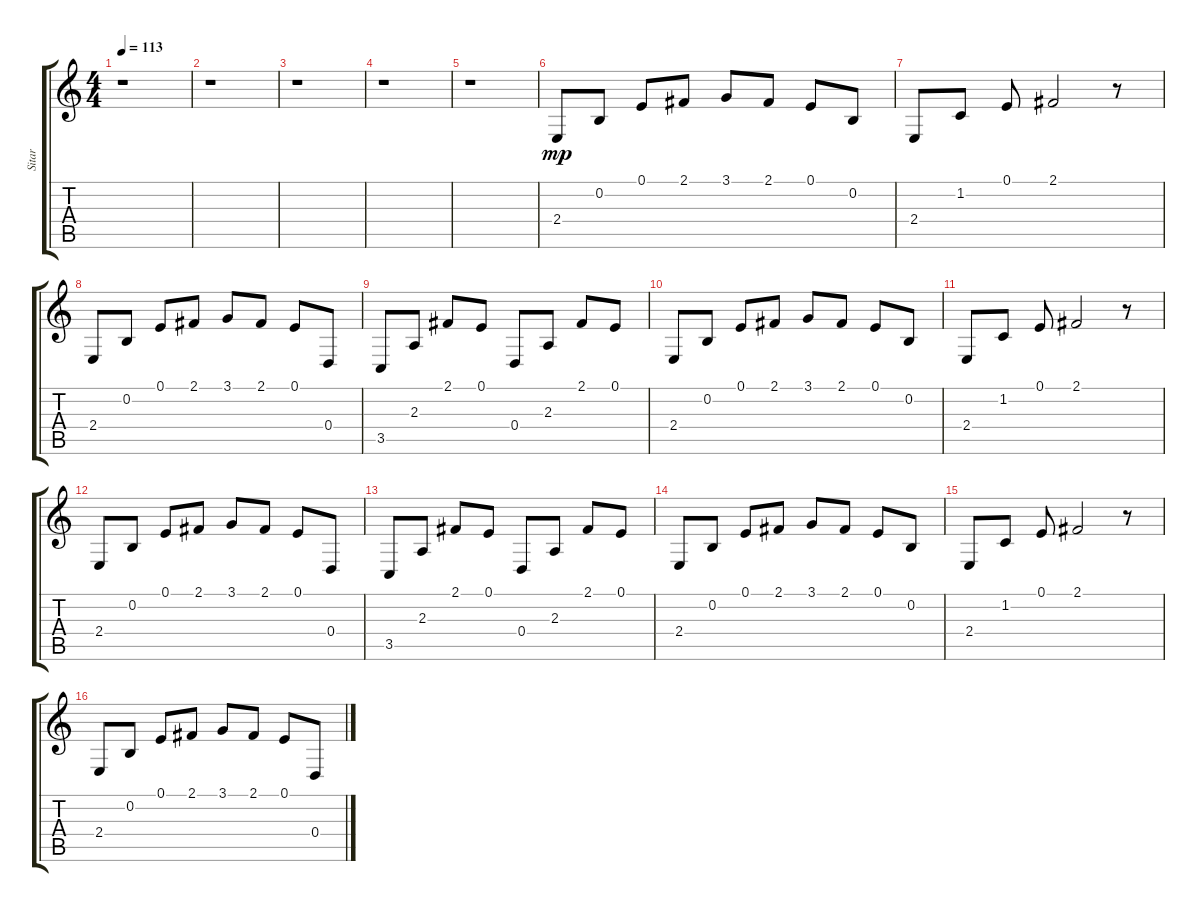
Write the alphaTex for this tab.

\track ("Sitar" "Sitar") {instrument sitar}
\staff {score tabs}
\tuning (E4 B3 G3 D3 A2 E2) {hide}
\ts (4 4)
\tempo 113
\clef g2
\ks c
r.1{dy mp} |
r.1 |
r.1 |
r.1 |
r.1 |
2.4.8 0.2.8 0.1.8 2.1.8 3.1.8 2.1.8 0.1.8 0.2.8 |
2.4.8 1.2.8 0.1.8 2.1.2 r.8 |
2.4.8 0.2.8 0.1.8 2.1.8 3.1.8 2.1.8 0.1.8 0.4.8 |
3.5.8 2.3.8 2.1.8 0.1.8 0.4.8 2.3.8 2.1.8 0.1.8 |
2.4.8 0.2.8 0.1.8 2.1.8 3.1.8 2.1.8 0.1.8 0.2.8 |
2.4.8 1.2.8 0.1.8 2.1.2 r.8 |
2.4.8 0.2.8 0.1.8 2.1.8 3.1.8 2.1.8 0.1.8 0.4.8 |
3.5.8 2.3.8 2.1.8 0.1.8 0.4.8 2.3.8 2.1.8 0.1.8 |
2.4.8 0.2.8 0.1.8 2.1.8 3.1.8 2.1.8 0.1.8 0.2.8 |
2.4.8 1.2.8 0.1.8 2.1.2 r.8 |
2.4.8 0.2.8 0.1.8 2.1.8 3.1.8 2.1.8 0.1.8 0.4.8
